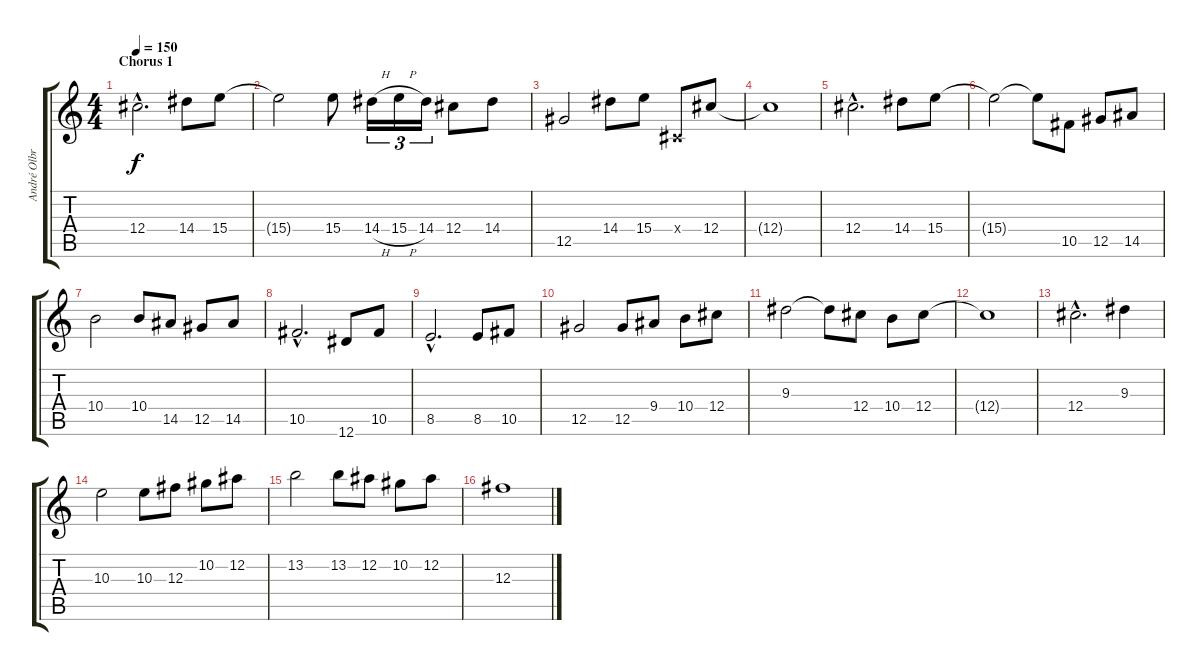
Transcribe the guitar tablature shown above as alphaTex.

\track ("André Olbrich" "André Olbr") {instrument distortionguitar}
\staff {score tabs}
\tuning (Eb4 Bb3 Gb3 Db3 Ab2 Eb2) {hide}
\ts (4 4)
\section ("" "Chorus 1")
\tempo 150
\clef g2
\ks c
12.4{hac}.2{d dy f} 14.4.8 15.4.8 |
15.4{t}.2 15.4.8 14.4{h}.16{tu (3 2)} 15.4{h}.16{tu (3 2)} 14.4.16{tu (3 2)} 12.4.8 14.4.8 |
12.5.2 14.4.8 15.4.8 0.4{x}.8 12.4.8 |
12.4{t}.1 |
12.4{hac}.2{d} 14.4.8 15.4.8 |
15.4{t}.2 15.4{t}.8 10.5.8 12.5.8 14.5.8 |
10.4.2 10.4.8 14.5.8 12.5.8 14.5.8 |
10.5{hac}.2{d} 12.6.8 10.5.8 |
8.5{hac}.2{d} 8.5.8 10.5.8 |
12.5.2 12.5.8 9.4.8 10.4.8 12.4.8 |
9.3.2 9.3{t}.8 12.4.8 10.4.8 12.4.8 |
12.4{t}.1 |
12.4{hac}.2{d} 9.3.4 |
10.3.2 10.3.8 12.3.8 10.2.8 12.2.8 |
13.2.2 13.2.8 12.2.8 10.2.8 12.2.8 |
12.3.1
